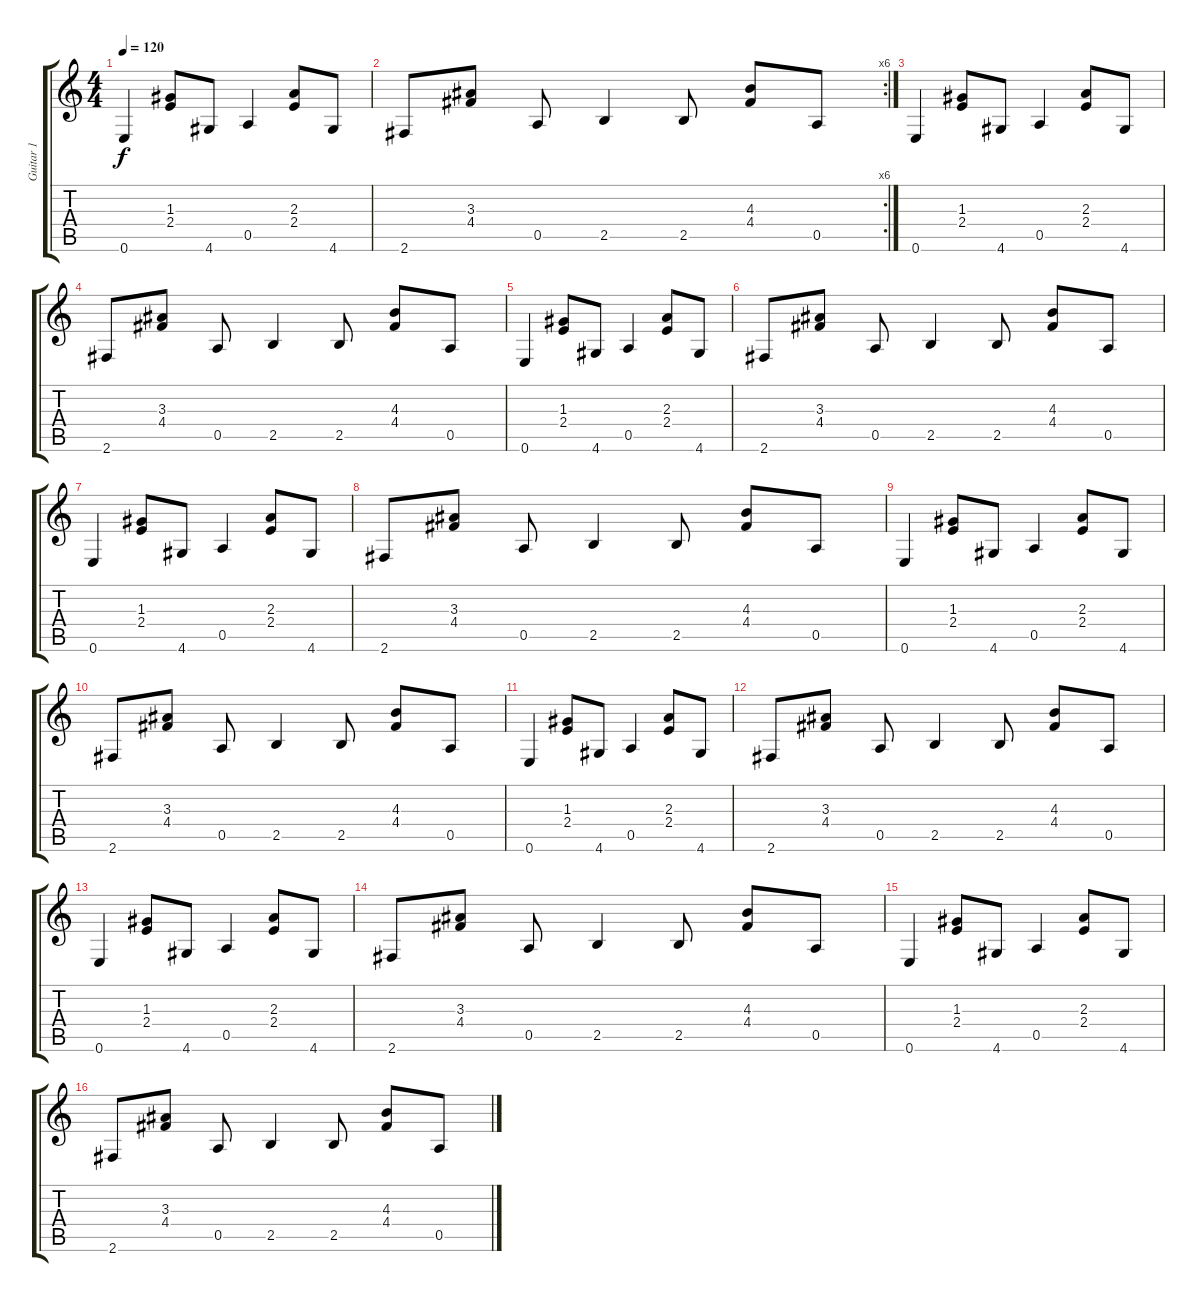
\track ("Guitar 1" "Guitar 1") {instrument electricguitarclean}
\staff {score tabs}
\tuning (E4 B3 G3 D3 A2 E2) {hide}
\ts (4 4)
\tempo 120
\clef g2
\ks c
0.6.4{dy f instrument electricguitarclean} (1.3 2.4).8 4.6.8 0.5.4 (2.3 2.4).8 4.6.8 |
\rc 6
2.6.8 (3.3 4.4).8 0.5.8 2.5.4 2.5.8 (4.3 4.4).8 0.5.8 |
0.6.4 (1.3 2.4).8 4.6.8 0.5.4 (2.3 2.4).8 4.6.8 |
2.6.8 (3.3 4.4).8 0.5.8 2.5.4 2.5.8 (4.3 4.4).8 0.5.8 |
0.6.4 (1.3 2.4).8 4.6.8 0.5.4 (2.3 2.4).8 4.6.8 |
2.6.8 (3.3 4.4).8 0.5.8 2.5.4 2.5.8 (4.3 4.4).8 0.5.8 |
0.6.4 (1.3 2.4).8 4.6.8 0.5.4 (2.3 2.4).8 4.6.8 |
2.6.8 (3.3 4.4).8 0.5.8 2.5.4 2.5.8 (4.3 4.4).8 0.5.8 |
0.6.4 (1.3 2.4).8 4.6.8 0.5.4 (2.3 2.4).8 4.6.8 |
2.6.8 (3.3 4.4).8 0.5.8 2.5.4 2.5.8 (4.3 4.4).8 0.5.8 |
0.6.4 (1.3 2.4).8 4.6.8 0.5.4 (2.3 2.4).8 4.6.8 |
2.6.8 (3.3 4.4).8 0.5.8 2.5.4 2.5.8 (4.3 4.4).8 0.5.8 |
0.6.4 (1.3 2.4).8 4.6.8 0.5.4 (2.3 2.4).8 4.6.8 |
2.6.8 (3.3 4.4).8 0.5.8 2.5.4 2.5.8 (4.3 4.4).8 0.5.8 |
0.6.4 (1.3 2.4).8 4.6.8 0.5.4 (2.3 2.4).8 4.6.8 |
2.6.8 (3.3 4.4).8 0.5.8 2.5.4 2.5.8 (4.3 4.4).8 0.5.8
